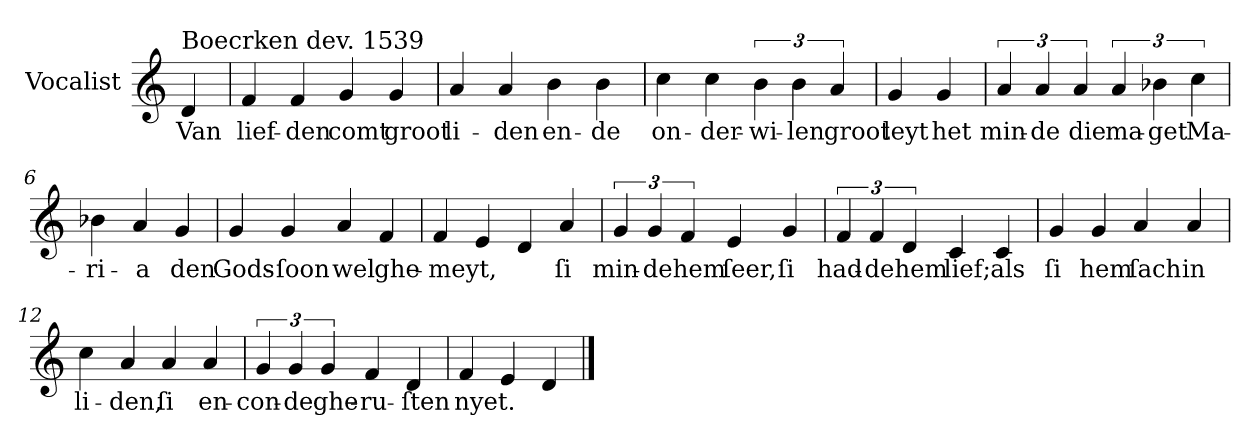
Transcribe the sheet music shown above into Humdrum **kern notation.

**kern	**text
*part1	*part1
*staff1	*staff1
*I"Vocalist	*
*k[]	*
=	=
!LO:TX:a:t=Boecrken dev. 1539	!
4d	Van
=1	=1
4f	lief-
4f	-den
4g	comt
4g	groot
=2	=2
4a	li-
4a	-den
4b	en-
4b	-de
=3	=3
4cc	on-
4cc	-der-
6b	-wi-
6b	-len
6a	groot
=4	=4
4g	leyt
4g	het
=5	=5
6a	min-
6a	-de
6a	die
6a	ma-
6b-X	-get
6cc	Ma-
=6	=6
4b-X	-ri-
4a	-a
4g	den
=7	=7
4g	Gods-
4g	-ſoon
4a	wel
4f	ghe-
=8	=8
4f	-meyt,
4e	.
4d	.
4a	ſi
=9	=9
6g	min-
6g	-de
6f	hem
4e	ſeer,
4g	ſi
=10	=10
6f	had-
6f	-de
6d	hem
4c	lief;
4c	als
=11	=11
4g	ſi
4g	hem
4a	ſach
4a	in
=12	=12
4cc	li-
4a	-den,
4a	ſi
4a	en-
=13	=13
6g	-con-
6g	-de
6g	ghe-
4f	-ru-
4d	-ſten
=14	=14
4f	nyet.
4e	.
4d	.
==	==
*-	*-
